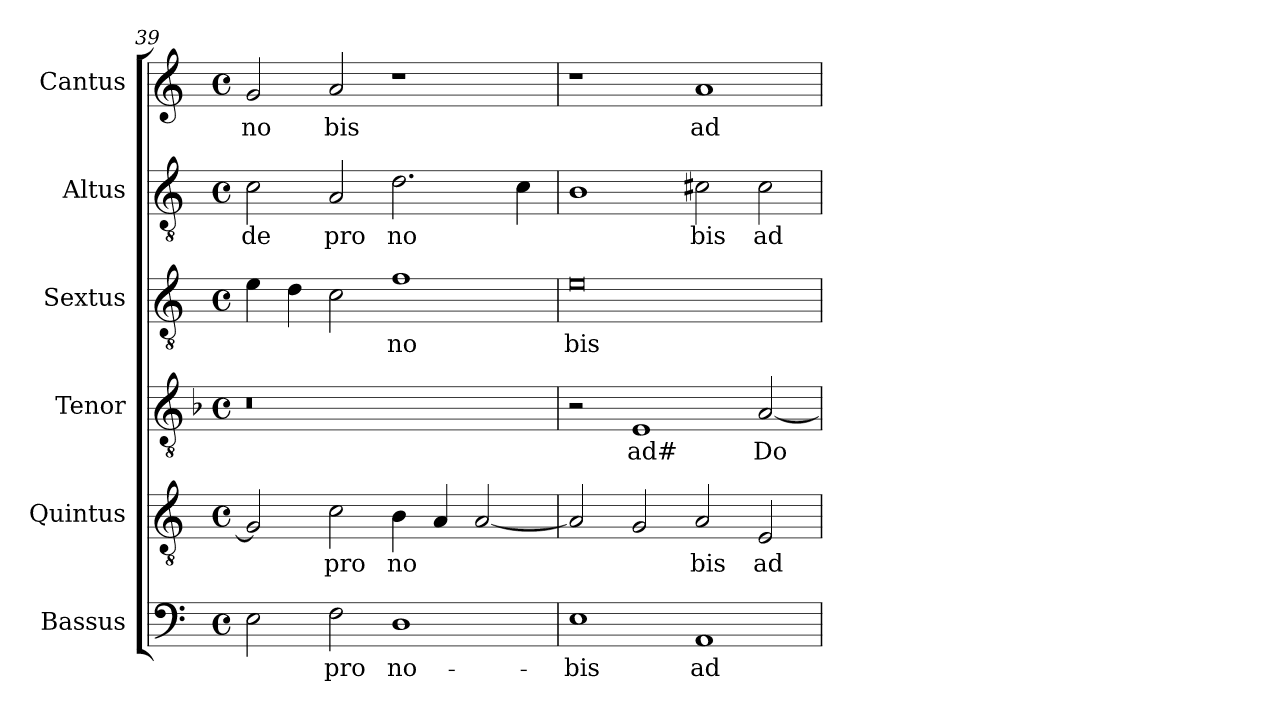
**kern	**text	**kern	**text	**kern	**text	**kern	**text	**kern	**text	**kern	**text
*part6	*part6	*part5	*part5	*part4	*part4	*part3	*part3	*part2	*part2	*part1	*part1
*staff6	*staff6	*staff5	*staff5	*staff4	*staff4	*staff3	*staff3	*staff2	*staff2	*staff1	*staff1
*I"Bassus	*	*I"Quintus	*	*I"Tenor	*	*I"Sextus	*	*I"Altus	*	*I"Cantus	*
*clefF4	*	*clefGv2	*	*clefGv2	*	*clefGv2	*	*clefGv2	*	*clefG2	*
*	*	*	*	*k[b-]	*	*	*	*	*	*	*
*	*	*	*	*F:	*	*	*	*	*	*	*
*M4/4	*	*M4/4	*	*M4/4	*	*M4/4	*	*M4/4	*	*M4/4	*
*met(c)	*	*met(c)	*	*met(c)	*	*met(c)	*	*met(c)	*	*met(c)	*
=39	=39	=39	=39	=39	=39	=39	=39	=39	=39	=39	=39
!	!	!	!	!	!	!	!	!	!LO:LY:b:cj	!	!LO:LY:b:cj
2E\	.	2G/]	.	0r	.	4e\	.	2c\	de	2g/	no
.	.	.	.	.	.	4d\	.	.	.	.	.
!	!LO:LY:b:cj	!	!LO:LY:b:cj	!	!	!	!	!	!LO:LY:b:cj	!	!LO:LY:b:cj
2F\	pro	2c\	pro	.	.	2c\	.	2A/	pro	2a/	bis
!	!LO:LY:b:cj	!	!LO:LY:b:cj	!	!	!	!LO:LY:b:cj	!	!LO:LY:b:cj	!	!
1D	no-	4B\	no	.	.	1f	no	2.d\	no	1r	.
.	.	4A/	.	.	.	.	.	.	.	.	.
.	.	[>2A/	.	.	.	.	.	.	.	.	.
.	.	.	.	.	.	.	.	4c\	.	.	.
!!LO:LB:g=z
=40	=40	=40	=40	=40	=40	=40	=40	=40	=40	=40	=40
*	*	*	*	*k[]	*	*	*	*	*	*	*
*	*	*	*	*C:	*	*	*	*	*	*	*
!	!LO:LY:b:cj	!	!	!	!	!	!LO:LY:b:cj	!	!	!	!
1E	-bis	2A/]	.	2r	.	0e	bis	1B	.	1r	.
!	!	!	!	!	!LO:LY:b:rj	!	!	!	!	!	!
.	.	2G/	.	1E	ad#	.	.	.	.	.	.
!	!LO:LY:b:cj	!	!LO:LY:b:cj	!	!	!	!	!	!LO:LY:b:cj	!	!LO:LY:b:cj
1AA	ad	2A/	bis	.	.	.	.	2c#X\	bis	1a	ad
!	!	!	!LO:LY:b:cj	!	!LO:LY:b	!	!	!	!LO:LY:b:cj	!	!
.	.	2E/	ad	[<2A/	Do	.	.	2c#\	ad	.	.
=	=	=	=	=	=	=	=	=	=	=	=
*-	*-	*-	*-	*-	*-	*-	*-	*-	*-	*-	*-
